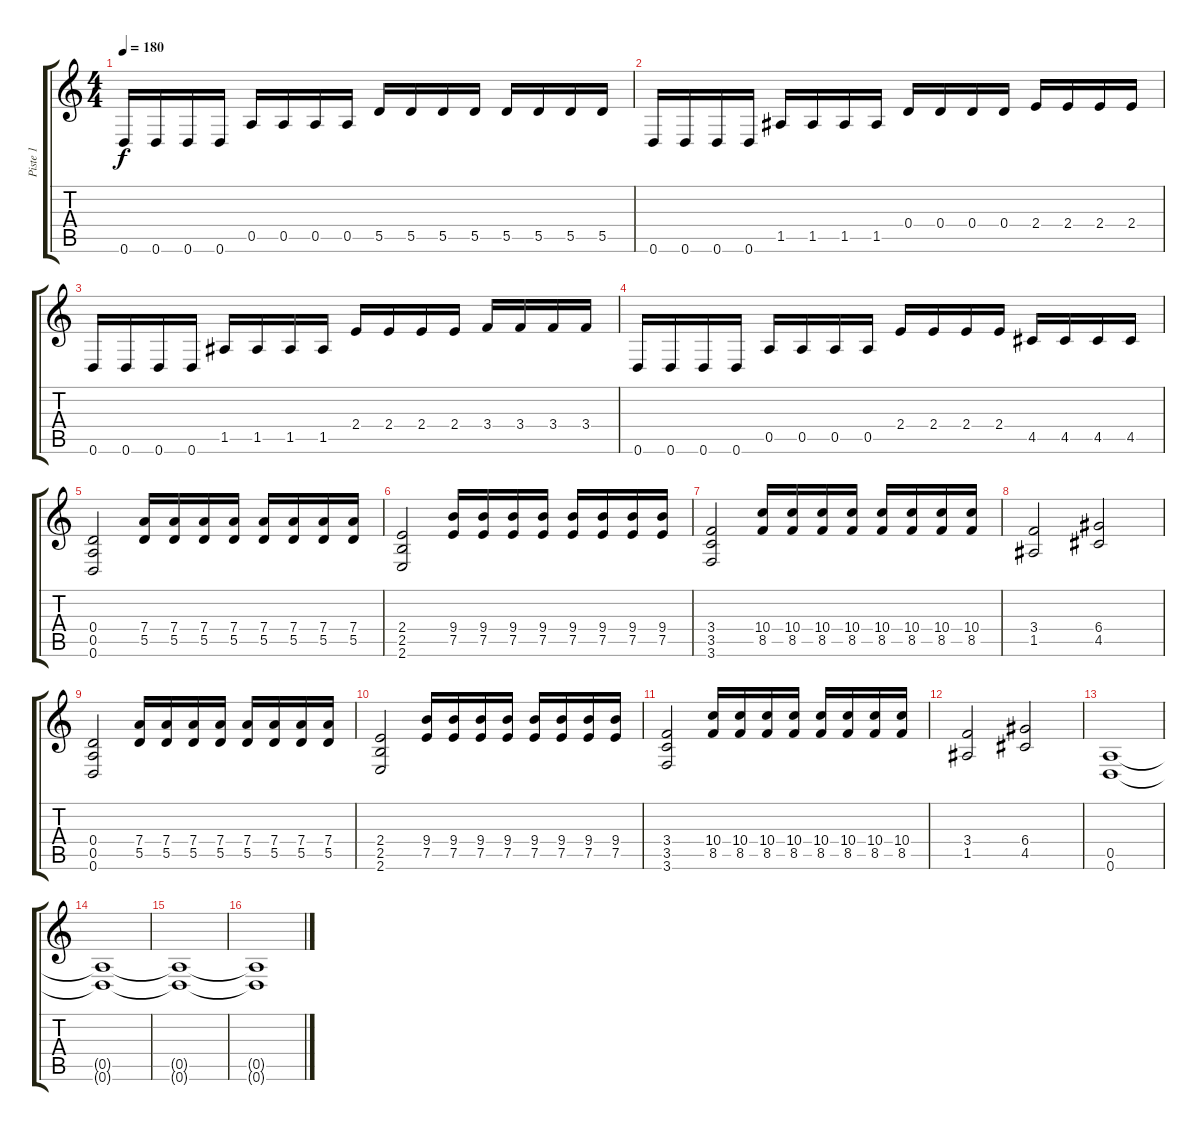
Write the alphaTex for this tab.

\track ("Piste 1" "Piste 1") {instrument distortionguitar}
\staff {score tabs}
\tuning (E4 B3 G3 D3 A2 D2) {hide}
\ts (4 4)
\tempo 180
\clef g2
\ks c
0.6.16{dy f} 0.6.16 0.6.16 0.6.16 0.5.16 0.5.16 0.5.16 0.5.16 5.5.16 5.5.16 5.5.16 5.5.16 5.5.16 5.5.16 5.5.16 5.5.16 |
0.6.16 0.6.16 0.6.16 0.6.16 1.5.16 1.5.16 1.5.16 1.5.16 0.4.16 0.4.16 0.4.16 0.4.16 2.4.16 2.4.16 2.4.16 2.4.16 |
0.6.16 0.6.16 0.6.16 0.6.16 1.5.16 1.5.16 1.5.16 1.5.16 2.4.16 2.4.16 2.4.16 2.4.16 3.4.16 3.4.16 3.4.16 3.4.16 |
0.6.16 0.6.16 0.6.16 0.6.16 0.5.16 0.5.16 0.5.16 0.5.16 2.4.16 2.4.16 2.4.16 2.4.16 4.5.16 4.5.16 4.5.16 4.5.16 |
(0.4 0.5 0.6).2 (7.4 5.5).16 (7.4 5.5).16 (7.4 5.5).16 (7.4 5.5).16 (7.4 5.5).16 (7.4 5.5).16 (7.4 5.5).16 (7.4 5.5).16 |
(2.4 2.5 2.6).2 (9.4 7.5).16 (9.4 7.5).16 (9.4 7.5).16 (9.4 7.5).16 (9.4 7.5).16 (9.4 7.5).16 (9.4 7.5).16 (9.4 7.5).16 |
(3.4 3.5 3.6).2 (10.4 8.5).16 (10.4 8.5).16 (10.4 8.5).16 (10.4 8.5).16 (10.4 8.5).16 (10.4 8.5).16 (10.4 8.5).16 (10.4 8.5).16 |
(3.4 1.5).2 (6.4 4.5).2 |
(0.4 0.5 0.6).2 (7.4 5.5).16 (7.4 5.5).16 (7.4 5.5).16 (7.4 5.5).16 (7.4 5.5).16 (7.4 5.5).16 (7.4 5.5).16 (7.4 5.5).16 |
(2.4 2.5 2.6).2 (9.4 7.5).16 (9.4 7.5).16 (9.4 7.5).16 (9.4 7.5).16 (9.4 7.5).16 (9.4 7.5).16 (9.4 7.5).16 (9.4 7.5).16 |
(3.4 3.5 3.6).2 (10.4 8.5).16 (10.4 8.5).16 (10.4 8.5).16 (10.4 8.5).16 (10.4 8.5).16 (10.4 8.5).16 (10.4 8.5).16 (10.4 8.5).16 |
(3.4 1.5).2 (6.4 4.5).2 |
(0.5 0.6).1 |
(0.5{t} 0.6{t}).1 |
(0.5{t} 0.6{t}).1 |
(0.5{t} 0.6{t}).1
